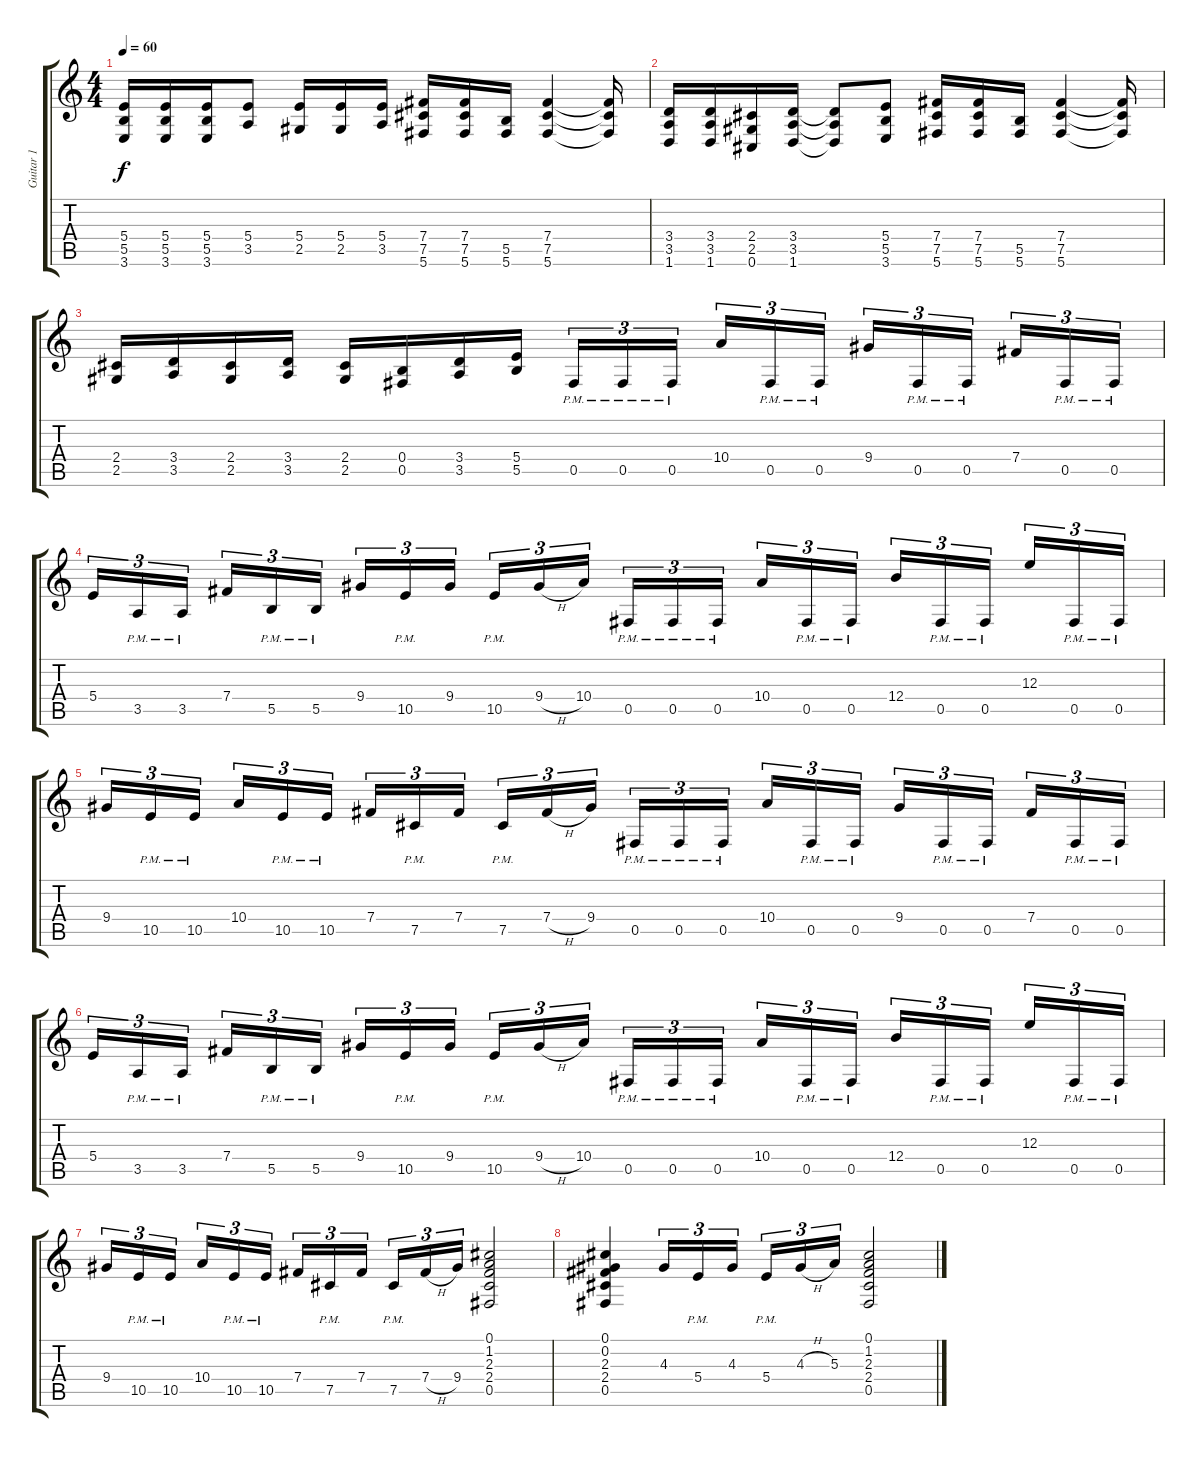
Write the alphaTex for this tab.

\track ("Guitar 1" "Guitar 1") {instrument distortionguitar}
\staff {score tabs}
\tuning (Db4 Ab3 E3 B2 Gb2 Db2) {hide}
\ts (4 4)
\tempo 60
\clef g2
\ks c
(5.4 5.5 3.6).16{dy f} (5.4 5.5 3.6).16 (5.4 5.5 3.6).16 (5.4 3.5).8 (5.4 2.5).16 (5.4 2.5).16 (5.4 3.5).16 (7.4 7.5 5.6).16 (7.4 7.5 5.6).16 (5.5 5.6).16 (7.4 7.5 5.6).4 (7.4{t} 7.5{t} 5.6{t}).16 |
(3.4 3.5 1.6).16 (3.4 3.5 1.6).16 (2.4 2.5 0.6).16 (3.4 3.5 1.6).16 (3.4{t} 3.5{t} 1.6{t}).8 (5.4 5.5 3.6).8 (7.4 7.5 5.6).16 (7.4 7.5 5.6).16 (5.5 5.6).16 (7.4 7.5 5.6).4 (7.4{t} 7.5{t} 5.6{t}).16 |
(2.4 2.5).16 (3.4 3.5).16 (2.4 2.5).16 (3.4 3.5).16 (2.4 2.5).16 (0.4 0.5).16 (3.4 3.5).16 (5.4 5.5).16 0.5{pm}.16{tu (3 2)} 0.5{pm}.16{tu (3 2)} 0.5{pm}.16{tu (3 2)} 10.4.16{tu (3 2)} 0.5{pm}.16{tu (3 2)} 0.5{pm}.16{tu (3 2)} 9.4.16{tu (3 2)} 0.5{pm}.16{tu (3 2)} 0.5{pm}.16{tu (3 2)} 7.4.16{tu (3 2)} 0.5{pm}.16{tu (3 2)} 0.5{pm}.16{tu (3 2)} |
5.4.16{tu (3 2)} 3.5{pm}.16{tu (3 2)} 3.5{pm}.16{tu (3 2)} 7.4.16{tu (3 2)} 5.5{pm}.16{tu (3 2)} 5.5{pm}.16{tu (3 2)} 9.4.16{tu (3 2)} 10.5{pm}.16{tu (3 2)} 9.4.16{tu (3 2)} 10.5{pm}.16{tu (3 2)} 9.4{h}.16{tu (3 2)} 10.4.16{tu (3 2)} 0.5{pm}.16{tu (3 2)} 0.5{pm}.16{tu (3 2)} 0.5{pm}.16{tu (3 2)} 10.4.16{tu (3 2)} 0.5{pm}.16{tu (3 2)} 0.5{pm}.16{tu (3 2)} 12.4.16{tu (3 2)} 0.5{pm}.16{tu (3 2)} 0.5{pm}.16{tu (3 2)} 12.3.16{tu (3 2)} 0.5{pm}.16{tu (3 2)} 0.5{pm}.16{tu (3 2)} |
9.4.16{tu (3 2)} 10.5{pm}.16{tu (3 2)} 10.5{pm}.16{tu (3 2)} 10.4.16{tu (3 2)} 10.5{pm}.16{tu (3 2)} 10.5{pm}.16{tu (3 2)} 7.4.16{tu (3 2)} 7.5{pm}.16{tu (3 2)} 7.4.16{tu (3 2)} 7.5{pm}.16{tu (3 2)} 7.4{h}.16{tu (3 2)} 9.4.16{tu (3 2)} 0.5{pm}.16{tu (3 2)} 0.5{pm}.16{tu (3 2)} 0.5{pm}.16{tu (3 2)} 10.4.16{tu (3 2)} 0.5{pm}.16{tu (3 2)} 0.5{pm}.16{tu (3 2)} 9.4.16{tu (3 2)} 0.5{pm}.16{tu (3 2)} 0.5{pm}.16{tu (3 2)} 7.4.16{tu (3 2)} 0.5{pm}.16{tu (3 2)} 0.5{pm}.16{tu (3 2)} |
5.4.16{tu (3 2)} 3.5{pm}.16{tu (3 2)} 3.5{pm}.16{tu (3 2)} 7.4.16{tu (3 2)} 5.5{pm}.16{tu (3 2)} 5.5{pm}.16{tu (3 2)} 9.4.16{tu (3 2)} 10.5{pm}.16{tu (3 2)} 9.4.16{tu (3 2)} 10.5{pm}.16{tu (3 2)} 9.4{h}.16{tu (3 2)} 10.4.16{tu (3 2)} 0.5{pm}.16{tu (3 2)} 0.5{pm}.16{tu (3 2)} 0.5{pm}.16{tu (3 2)} 10.4.16{tu (3 2)} 0.5{pm}.16{tu (3 2)} 0.5{pm}.16{tu (3 2)} 12.4.16{tu (3 2)} 0.5{pm}.16{tu (3 2)} 0.5{pm}.16{tu (3 2)} 12.3.16{tu (3 2)} 0.5{pm}.16{tu (3 2)} 0.5{pm}.16{tu (3 2)} |
9.4.16{tu (3 2)} 10.5{pm}.16{tu (3 2)} 10.5{pm}.16{tu (3 2)} 10.4.16{tu (3 2)} 10.5{pm}.16{tu (3 2)} 10.5{pm}.16{tu (3 2)} 7.4.16{tu (3 2)} 7.5{pm}.16{tu (3 2)} 7.4.16{tu (3 2)} 7.5{pm}.16{tu (3 2)} 7.4{h}.16{tu (3 2)} 9.4.16{tu (3 2)} (0.1 1.2 2.3 2.4 0.5).2{volume 9} |
(0.1 0.2 2.3 2.4 0.5).4 4.3.16{tu (3 2) volume 13} 5.4{pm}.16{tu (3 2)} 4.3.16{tu (3 2)} 5.4{pm}.16{tu (3 2)} 4.3{h}.16{tu (3 2)} 5.3.16{tu (3 2)} (0.1 1.2 2.3 2.4 0.5).2{volume 9}
